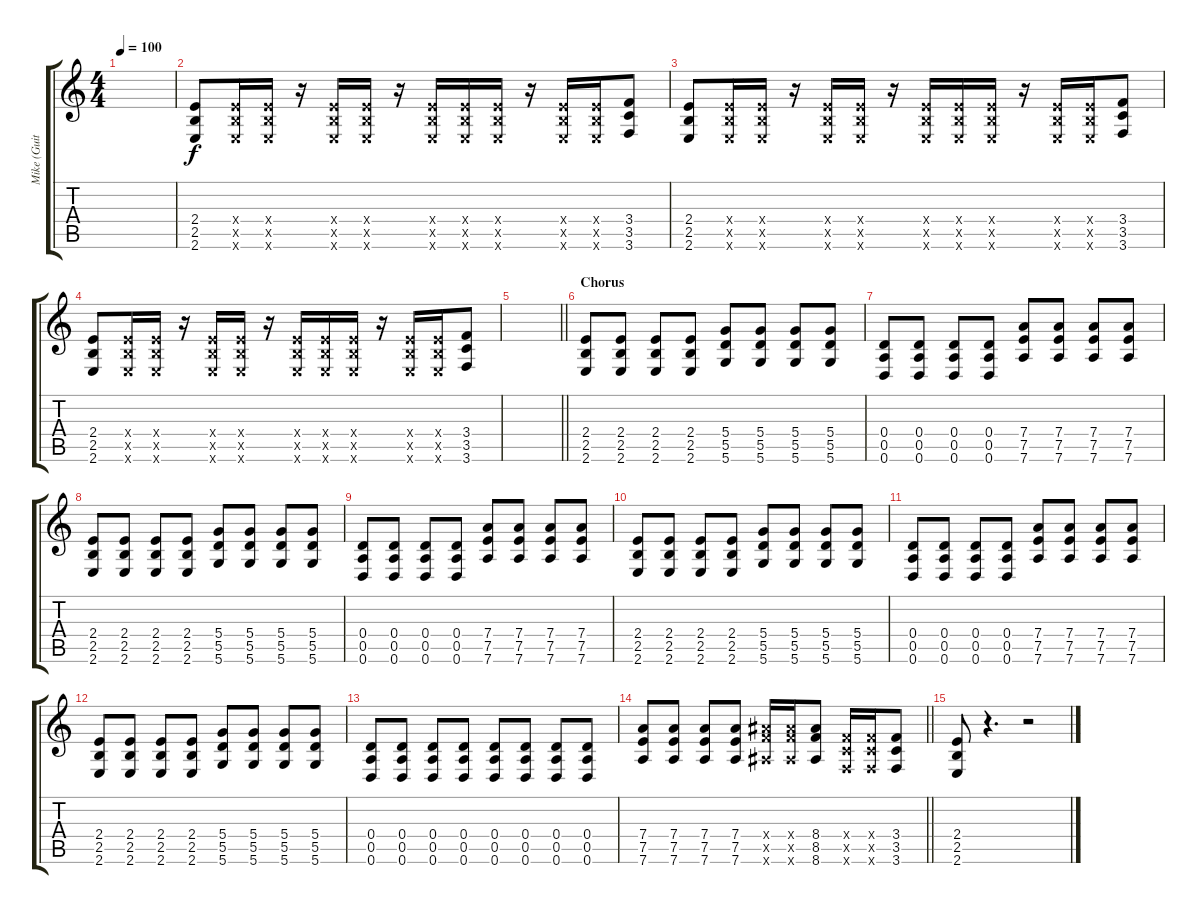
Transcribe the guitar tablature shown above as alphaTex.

\track ("Mike (Guitar)" "Mike (Guit") {instrument distortionguitar}
\staff {score tabs}
\tuning (E4 B3 G3 D3 A2 D2) {hide}
\ts (4 4)
\tempo 100
\clef g2
\ks c
|
(2.4 2.5 2.6).8 (2.4{x} 2.5{x} 2.6{x}).16 (2.4{x} 2.5{x} 2.6{x}).16 r.16 (2.4{x} 2.5{x} 2.6{x}).16 (2.4{x} 2.5{x} 2.6{x}).16 r.16 (2.4{x} 2.5{x} 2.6{x}).16 (2.4{x} 2.5{x} 2.6{x}).16 (2.4{x} 2.5{x} 2.6{x}).16 r.16 (2.4{x} 2.5{x} 2.6{x}).16 (2.4{x} 2.5{x} 2.6{x}).16 (3.4 3.5 3.6).8 |
(2.4 2.5 2.6).8 (2.4{x} 2.5{x} 2.6{x}).16 (2.4{x} 2.5{x} 2.6{x}).16 r.16 (2.4{x} 2.5{x} 2.6{x}).16 (2.4{x} 2.5{x} 2.6{x}).16 r.16 (2.4{x} 2.5{x} 2.6{x}).16 (2.4{x} 2.5{x} 2.6{x}).16 (2.4{x} 2.5{x} 2.6{x}).16 r.16 (2.4{x} 2.5{x} 2.6{x}).16 (2.4{x} 2.5{x} 2.6{x}).16 (3.4 3.5 3.6).8 |
(2.4 2.5 2.6).8 (2.4{x} 2.5{x} 2.6{x}).16 (2.4{x} 2.5{x} 2.6{x}).16 r.16 (2.4{x} 2.5{x} 2.6{x}).16 (2.4{x} 2.5{x} 2.6{x}).16 r.16 (2.4{x} 2.5{x} 2.6{x}).16 (2.4{x} 2.5{x} 2.6{x}).16 (2.4{x} 2.5{x} 2.6{x}).16 r.16 (2.4{x} 2.5{x} 2.6{x}).16 (2.4{x} 2.5{x} 2.6{x}).16 (3.4 3.5 3.6).8 |
\barLineRight lightlight
|
\section ("" "Chorus")
(2.4 2.5 2.6).8 (2.4 2.5 2.6).8 (2.4 2.5 2.6).8 (2.4 2.5 2.6).8 (5.4 5.5 5.6).8 (5.4 5.5 5.6).8 (5.4 5.5 5.6).8 (5.4 5.5 5.6).8 |
(0.4 0.5 0.6).8 (0.4 0.5 0.6).8 (0.4 0.5 0.6).8 (0.4 0.5 0.6).8 (7.4 7.5 7.6).8 (7.4 7.5 7.6).8 (7.4 7.5 7.6).8 (7.4 7.5 7.6).8 |
(2.4 2.5 2.6).8 (2.4 2.5 2.6).8 (2.4 2.5 2.6).8 (2.4 2.5 2.6).8 (5.4 5.5 5.6).8 (5.4 5.5 5.6).8 (5.4 5.5 5.6).8 (5.4 5.5 5.6).8 |
(0.4 0.5 0.6).8 (0.4 0.5 0.6).8 (0.4 0.5 0.6).8 (0.4 0.5 0.6).8 (7.4 7.5 7.6).8 (7.4 7.5 7.6).8 (7.4 7.5 7.6).8 (7.4 7.5 7.6).8 |
(2.4 2.5 2.6).8 (2.4 2.5 2.6).8 (2.4 2.5 2.6).8 (2.4 2.5 2.6).8 (5.4 5.5 5.6).8 (5.4 5.5 5.6).8 (5.4 5.5 5.6).8 (5.4 5.5 5.6).8 |
(0.4 0.5 0.6).8 (0.4 0.5 0.6).8 (0.4 0.5 0.6).8 (0.4 0.5 0.6).8 (7.4 7.5 7.6).8 (7.4 7.5 7.6).8 (7.4 7.5 7.6).8 (7.4 7.5 7.6).8 |
(2.4 2.5 2.6).8 (2.4 2.5 2.6).8 (2.4 2.5 2.6).8 (2.4 2.5 2.6).8 (5.4 5.5 5.6).8 (5.4 5.5 5.6).8 (5.4 5.5 5.6).8 (5.4 5.5 5.6).8 |
(0.4 0.5 0.6).8 (0.4 0.5 0.6).8 (0.4 0.5 0.6).8 (0.4 0.5 0.6).8 (0.4 0.5 0.6).8 (0.4 0.5 0.6).8 (0.4 0.5 0.6).8 (0.4 0.5 0.6).8 |
\barLineRight lightlight
(7.4 7.5 7.6).8 (7.4 7.5 7.6).8 (7.4 7.5 7.6).8 (7.4 7.5 7.6).8 (8.4{x} 8.5{x} 8.6{x}).16 (8.4{x} 8.5{x} 8.6{x}).16 (8.4 8.5 8.6).8 (3.4{x} 3.5{x} 3.6{x}).16 (3.4{x} 3.5{x} 3.6{x}).16 (3.4 3.5 3.6).8 |
(2.4 2.5 2.6).8 r.4{d} r.2
